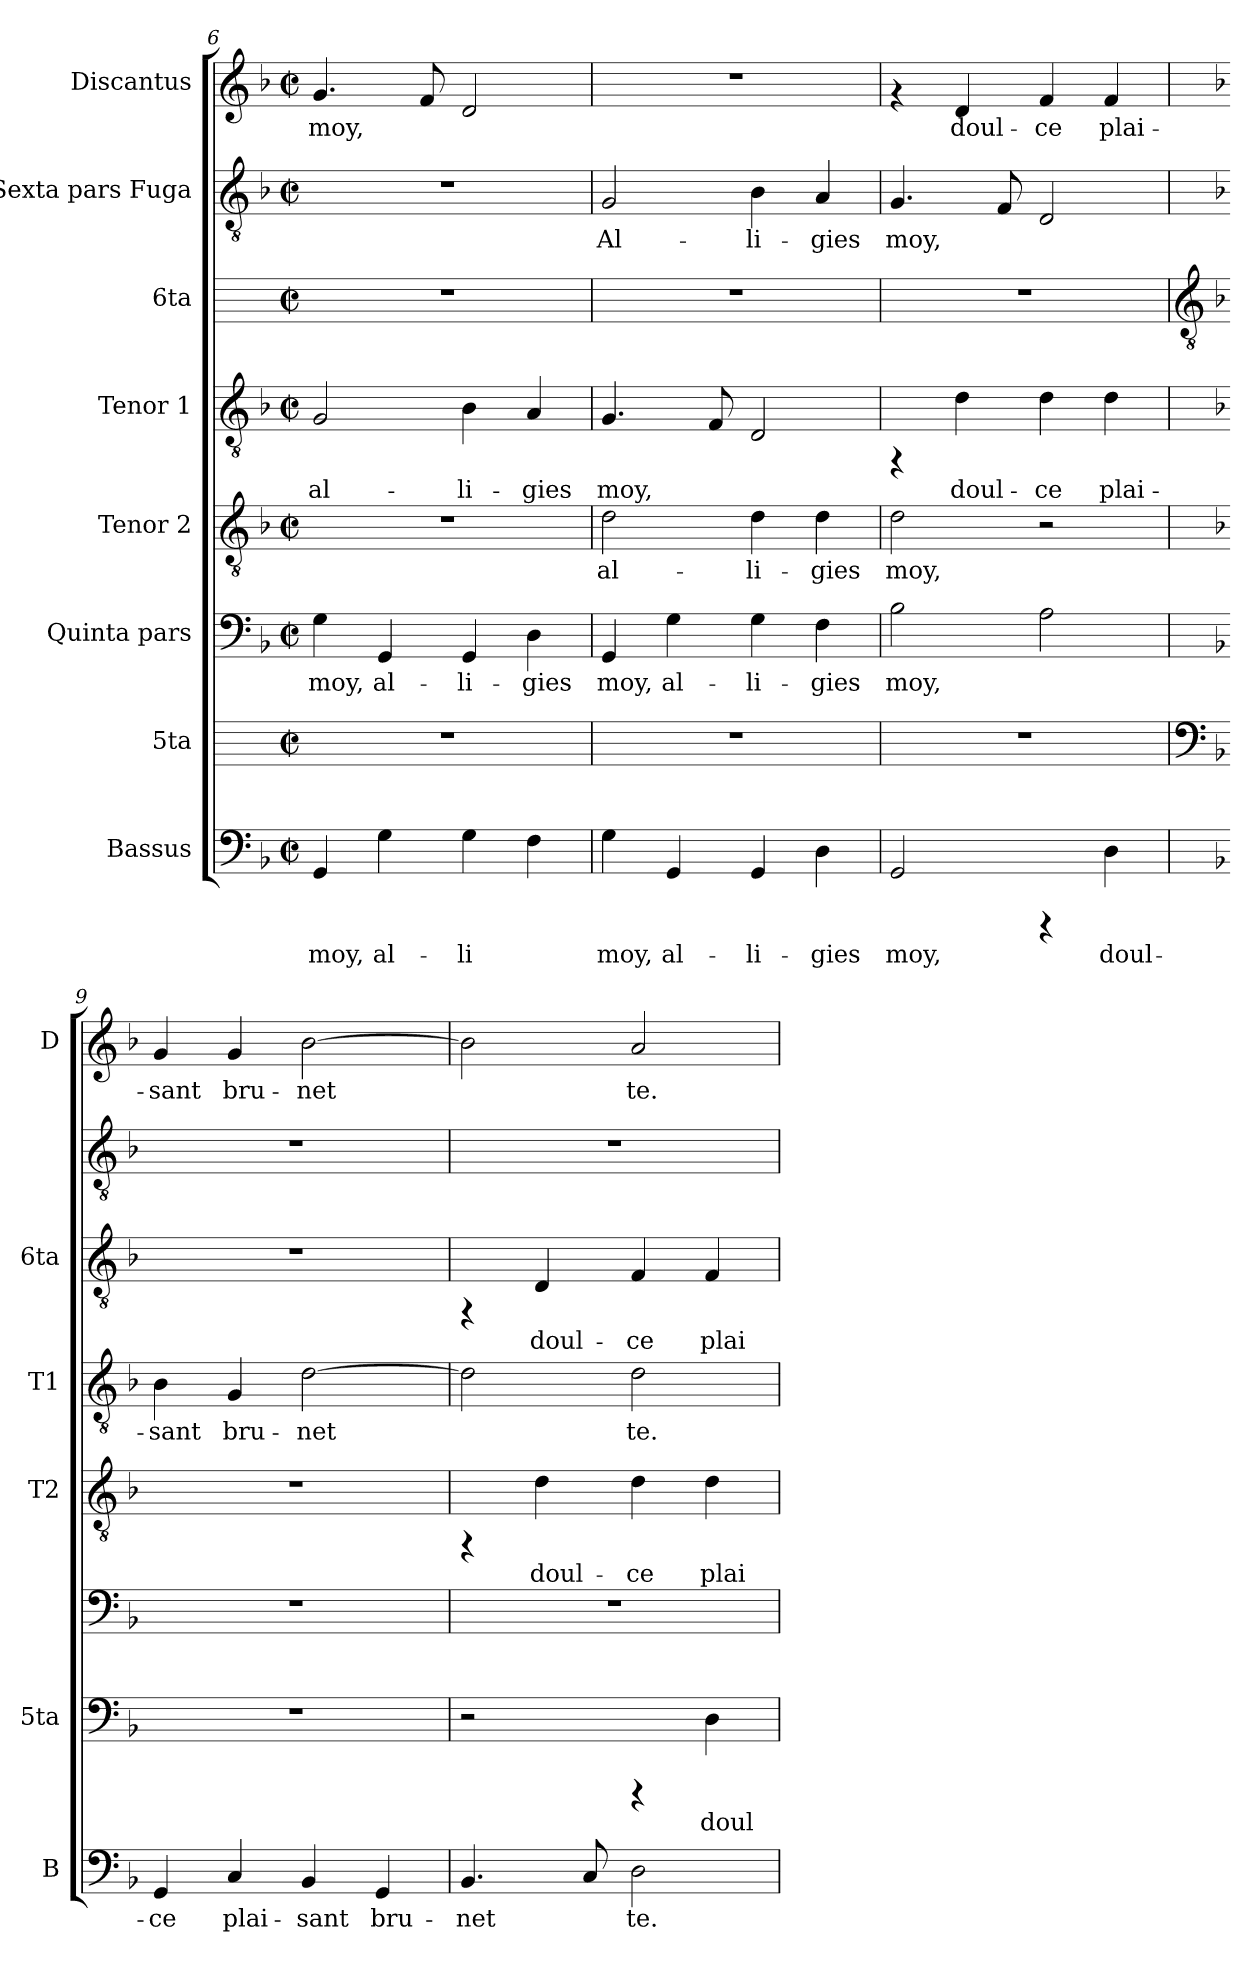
**kern	**text	**kern	**text	**kern	**text	**kern	**text	**kern	**text	**kern	**text	**kern	**text	**kern	**text
*part8	*part8	*part7	*part7	*part6	*part6	*part5	*part5	*part4	*part4	*part3	*part3	*part2	*part2	*part1	*part1
*staff8	*staff8	*staff7	*staff7	*staff6	*staff6	*staff5	*staff5	*staff4	*staff4	*staff3	*staff3	*staff2	*staff2	*staff1	*staff1
*I"Bassus	*	*I"5ta	*	*I"Quinta pars	*	*I"Tenor 2	*	*I"Tenor 1	*	*I"6ta	*	*I"Sexta pars  Fuga	*	*I"Discantus	*
*I'B	*	*I'5ta	*	*	*	*I'T2	*	*I'T1	*	*I'6ta	*	*	*	*I'D	*
*clefF4	*	*	*	*clefF4	*	*clefGv2	*	*clefGv2	*	*	*	*clefGv2	*	*clefG2	*
*k[b-]	*	*k[]	*	*k[b-]	*	*k[b-]	*	*k[b-]	*	*k[]	*	*k[b-]	*	*k[b-]	*
*F:	*	*C:	*	*F:	*	*F:	*	*F:	*	*C:	*	*F:	*	*F:	*
*M2/2	*	*M2/2	*	*M2/2	*	*M2/2	*	*M2/2	*	*M2/2	*	*M2/2	*	*M2/2	*
*met(c|)	*	*met(c|)	*	*met(c|)	*	*met(c|)	*	*met(c|)	*	*met(c|)	*	*met(c|)	*	*met(c|)	*
=6	=6	=6	=6	=6	=6	=6	=6	=6	=6	=6	=6	=6	=6	=6	=6
!	!LO:LY:b:cj	!	!	!	!LO:LY:b:cj	!	!	!	!LO:LY:b:cj	!	!	!	!	!	!LO:LY:b:cj
4GG/	moy,	1r	.	4G\	moy,	1r	.	2G/	al-	1r	.	1r	.	4.g/	moy,
!	!LO:LY:b:cj	!	!	!	!LO:LY:b:cj	!	!	!	!	!	!	!	!	!	!
4G\	al-	.	.	4GG/	al-	.	.	.	.	.	.	.	.	.	.
!	!	!	!	!	!	!	!	!	!	!	!	!	!	!	!LO:LY:b:cj
.	.	.	.	.	.	.	.	.	.	.	.	.	.	8f/	.
!	!LO:LY:b:cj	!	!	!	!LO:LY:b:cj	!	!	!	!LO:LY:b:cj	!	!	!	!	!	!LO:LY:b:cj
4G\	-li-	.	.	4GG/	-li-	.	.	4B-\	-li-	.	.	.	.	2d/	.
!	!LO:LY:b:cj	!	!	!	!LO:LY:b:cj	!	!	!	!LO:LY:b:cj	!	!	!	!	!	!
4F\	--	.	.	4D\	-gies	.	.	4A/	-gies	.	.	.	.	.	.
=7	=7	=7	=7	=7	=7	=7	=7	=7	=7	=7	=7	=7	=7	=7	=7
!	!LO:LY:b:cj	!	!	!	!LO:LY:b:cj	!	!LO:LY:b:cj	!	!LO:LY:b:cj	!	!	!	!LO:LY:b:cj	!	!
4G\	-moy,	1r	.	4GG/	moy,	2d\	al-	4.G/	moy,	1r	.	2G/	Al-	1r	.
!	!LO:LY:b:cj	!	!	!	!LO:LY:b:cj	!	!	!	!	!	!	!	!	!	!
4GG/	al-	.	.	4G\	al-	.	.	.	.	.	.	.	.	.	.
!	!	!	!	!	!	!	!	!	!LO:LY:b:cj	!	!	!	!	!	!
.	.	.	.	.	.	.	.	8F/	.	.	.	.	.	.	.
!	!LO:LY:b:cj	!	!	!	!LO:LY:b:cj	!	!LO:LY:b:cj	!	!LO:LY:b:cj	!	!	!	!LO:LY:b:cj	!	!
4GG/	-li-	.	.	4G\	-li-	4d\	-li-	2D/	.	.	.	4B-\	-li-	.	.
!	!LO:LY:b:cj	!	!	!	!LO:LY:b:cj	!	!LO:LY:b:cj	!	!	!	!	!	!LO:LY:b:cj	!	!
4D\	-gies	.	.	4F\	-gies	4d\	-gies	.	.	.	.	4A/	-gies	.	.
=8	=8	=8	=8	=8	=8	=8	=8	=8	=8	=8	=8	=8	=8	=8	=8
!	!LO:LY:b:cj	!	!	!	!LO:LY:b:cj	!	!LO:LY:b:cj	!	!	!	!	!	!LO:LY:b:cj	!	!
2GG/	moy,	1r	.	2B-\	moy,	2d\	moy,	4rFF	.	1r	.	4.G/	moy,	4rf	.
!	!	!	!	!	!	!	!	!	!LO:LY:b:cj	!	!	!	!	!	!LO:LY:b:cj
.	.	.	.	.	.	.	.	4d\	doul-	.	.	.	.	4d/	doul-
!	!	!	!	!	!	!	!	!	!	!	!	!	!LO:LY:b:cj	!	!
.	.	.	.	.	.	.	.	.	.	.	.	8F/	.	.	.
!	!	!	!	!	!LO:LY:b:cj	!	!	!	!LO:LY:b:cj	!	!	!	!LO:LY:b:cj	!	!LO:LY:b:cj
4rCCC	.	.	.	2A\	.	2r	.	4d\	-ce	.	.	2D/	.	4f/	-ce
!	!LO:LY:b:cj	!	!	!	!	!	!	!	!LO:LY:b:cj	!	!	!	!	!	!LO:LY:b:cj
4D\	doul-	.	.	.	.	.	.	4d\	plai-	.	.	.	.	4f/	plai-
!!LO:LB:g=z
=9	=9	=9	=9	=9	=9	=9	=9	=9	=9	=9	=9	=9	=9	=9	=9
*	*	*clefF4	*	*	*	*	*	*	*	*clefGv2	*	*	*	*	*
*	*	*k[b-]	*	*	*	*	*	*	*	*k[b-]	*	*	*	*	*
*	*	*F:	*	*	*	*	*	*	*	*F:	*	*	*	*	*
!	!LO:LY:b:cj	!	!	!	!	!	!	!	!LO:LY:b:cj	!	!	!	!	!	!LO:LY:b:cj
4GG/	-ce	1r	.	1r	.	1r	.	4B-\	-sant	1r	.	1r	.	4g/	-sant
!	!LO:LY:b:cj	!	!	!	!	!	!	!	!LO:LY:b:cj	!	!	!	!	!	!LO:LY:b:cj
4C/	plai-	.	.	.	.	.	.	4G/	bru-	.	.	.	.	4g/	bru-
!	!LO:LY:b:cj	!	!	!	!	!	!	!	!LO:LY:b:cj	!	!	!	!	!	!LO:LY:b:cj
4BB-/	-sant	.	.	.	.	.	.	[>2d\	-net-	.	.	.	.	[>2b-\	-net-
!	!LO:LY:b:cj	!	!	!	!	!	!	!	!	!	!	!	!	!	!
4GG/	bru-	.	.	.	.	.	.	.	.	.	.	.	.	.	.
=10	=10	=10	=10	=10	=10	=10	=10	=10	=10	=10	=10	=10	=10	=10	=10
!	!LO:LY:b:cj	!	!	!	!	!	!	!	!LO:LY:b:cj	!	!	!	!	!	!LO:LY:b:cj
4.BB-/	-net-	2r	.	1r	.	4rFF	.	2d\]	--	4rFF	.	1r	.	2b-\]	--
!	!	!	!	!	!	!	!LO:LY:b:cj	!	!	!	!LO:LY:b:cj	!	!	!	!
.	.	.	.	.	.	4d\	doul-	.	.	4D/	doul-	.	.	.	.
!	!LO:LY:b:cj	!	!	!	!	!	!	!	!	!	!	!	!	!	!
8C/	--	.	.	.	.	.	.	.	.	.	.	.	.	.	.
!	!LO:LY:b:cj	!	!	!	!	!	!LO:LY:b:cj	!	!LO:LY:b:cj	!	!LO:LY:b:cj	!	!	!	!LO:LY:b:cj
2D\	-te.	4rCCC	.	.	.	4d\	-ce	2d\	-te.	4F/	-ce	.	.	2a/	-te.
!	!	!	!LO:LY:b:cj	!	!	!	!LO:LY:b:cj	!	!	!	!LO:LY:b:cj	!	!	!	!
.	.	4D\	doul-	.	.	4d\	plai-	.	.	4F/	plai-	.	.	.	.
=	=	=	=	=	=	=	=	=	=	=	=	=	=	=	=
*-	*-	*-	*-	*-	*-	*-	*-	*-	*-	*-	*-	*-	*-	*-	*-
